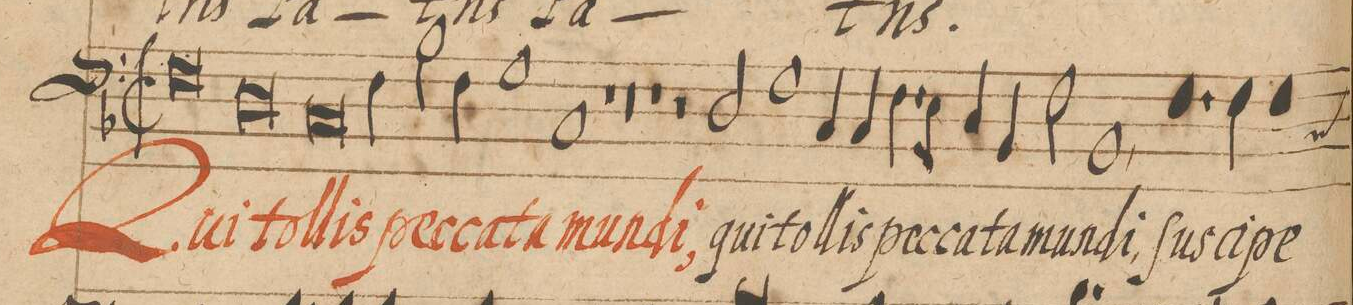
**kern	**text
*I"BASSVS.	*
*clefF4	*
*k[b-]	*
*met(C|)	*
*M2/1	*
*clefF4	*
*k[b-]	*
*M2/1	*
*met(C|)	*
*	*color:red
0F	Qui
=49-	=49-
0D	tol-
=50-	=50-
0C	-lis
=51-	=51-
4F\	pec-
2B-\	-ca-
4F\	-ta
1G	mun-
=52-	=52-
1C	-di,
1r	.
*	*color:auto
=53-	=53-
0r	.
=54-	=54-
1r	.
2r	.
2D/	qui
=55-	=55-
1G	tol-
4C/	-lis
4C/	pec-
4.F\	-ca-
8E\	.
=56-	=56-
4D/	.
4BB-/	-ta
2F\	mun-
1BB-,<	-di,
=57-	=57-
*yyM3/1	*
*col	*
1.F	ſu-
2F\	-sci-
1F	-pe
*custos:C	*ij
=58-	=58-
*-	*-
